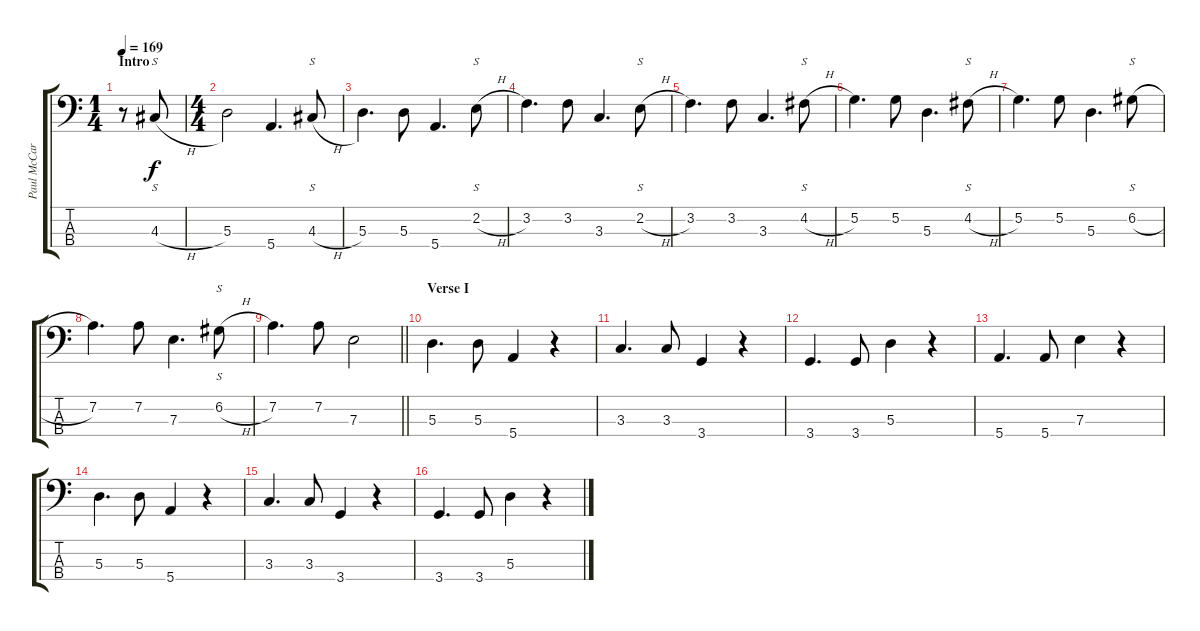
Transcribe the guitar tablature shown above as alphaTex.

\track ("Paul McCartney" "Paul McCar") {instrument electricbassfinger}
\staff {score tabs}
\tuning (G2 D2 A1 E1) {hide}
\ts (1 4)
\section ("" "Intro")
\tempo 169
\clef f4
\ks c
r.8{dy f instrument electricbassfinger} 4.3{h}.8{s} |
\ts (4 4)
5.3.2 5.4.4{d} 4.3{h}.8{s} |
5.3.4{d} 5.3.8 5.4.4{d} 2.2{h}.8{s} |
3.2.4{d} 3.2.8 3.3.4{d} 2.2{h}.8{s} |
3.2.4{d} 3.2.8 3.3.4{d} 4.2{h}.8{s} |
5.2.4{d} 5.2.8 5.3.4{d} 4.2{h}.8{s} |
5.2.4{d} 5.2.8 5.3.4{d} 6.2{h}.8{s} |
7.2.4{d} 7.2.8 7.3.4{d} 6.2{h}.8{s} |
\barLineRight lightlight
7.2.4{d} 7.2.8 7.3.2 |
\section ("" "Verse I")
5.3.4{d} 5.3.8 5.4.4 r.4 |
3.3.4{d} 3.3.8 3.4.4 r.4 |
3.4.4{d} 3.4.8 5.3.4 r.4 |
5.4.4{d} 5.4.8 7.3.4 r.4 |
5.3.4{d} 5.3.8 5.4.4 r.4 |
3.3.4{d} 3.3.8 3.4.4 r.4 |
3.4.4{d} 3.4.8 5.3.4 r.4
